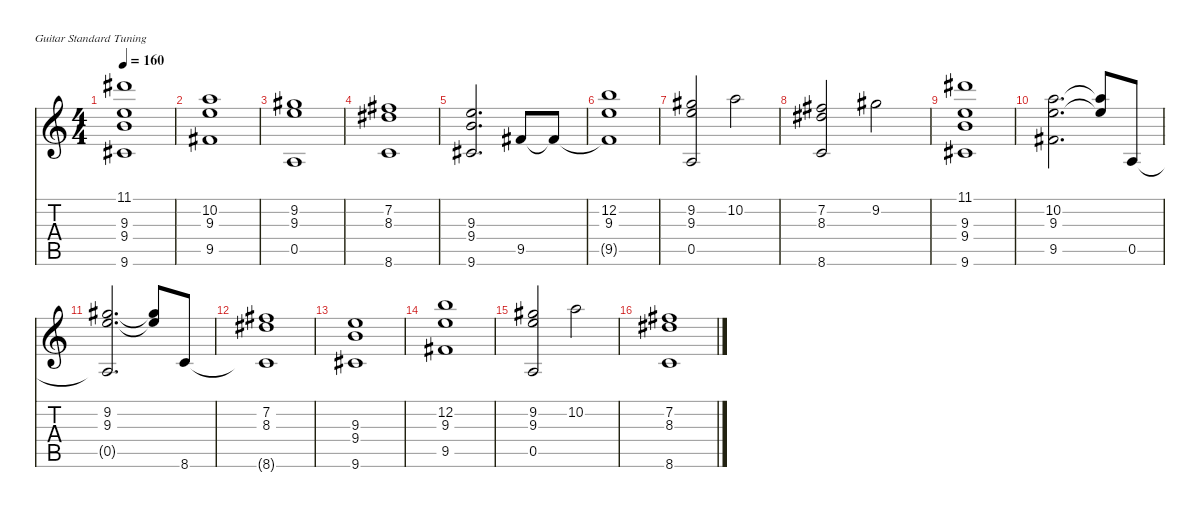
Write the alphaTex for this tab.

\defaultSystemsLayout 4
\hideDynamics
\bracketExtendMode nobrackets
\singleTrackTrackNamePolicy hidden
\multiTrackTrackNamePolicy hidden
\firstSystemTrackNameMode fullname
\firstSystemTrackNameOrientation horizontal
\otherSystemsTrackNameOrientation horizontal
\track ("Clean 1" "el.guit.") {instrument electricguitarclean}
\staff {score tabs}
\tuning (E4 B3 G3 D3 A2 E2)
\ts (4 4)
\beaming (8 2 2 2 2)
\tempo 160
\clef g2
\ks c
(11.1{acc #} 9.3 9.4 9.6{acc #}).1{dy f beam Down} |
(10.2 9.3 9.5{acc #}).1{beam Down} |
(9.2{acc #} 9.3 0.5).1{beam Up} |
(7.2{acc #} 8.3{acc #} 8.6).1{beam Up} |
(9.3 9.4 9.6{acc #}).2{d beam Up} 9.5{acc #}.8{beam Up} 9.5{t acc #}.8{beam Up} |
(12.2 9.3 9.5{t acc #}).1{beam Down} |
(9.2{acc #} 9.3 0.5).2{beam Up} 10.2.2{beam Down} |
(7.2{acc #} 8.3{acc #} 8.6).2{beam Up} 9.2{acc #}.2{beam Down} |
(11.1{acc #} 9.3 9.4 9.6{acc #}).1{beam Down} |
(10.2 9.3 9.5{acc #}).2{d beam Down} (10.2{t} 9.3{t}).8{beam Up} 0.5.8{beam Up} |
(9.2{acc #} 9.3 0.5{t}).2{d beam Up} (9.2{t acc #} 9.3{t}).8{beam Up} 8.6.8{beam Up} |
(7.2{acc #} 8.3{acc #} 8.6{t}).1{beam Up} |
(9.3 9.4 9.6{acc #}).1{beam Up} |
(12.2 9.3 9.5{acc #}).1{beam Down} |
(9.2{acc #} 9.3 0.5).2{beam Up} 10.2.2{beam Down} |
(7.2{acc #} 8.3{acc #} 8.6).1{beam Up}
